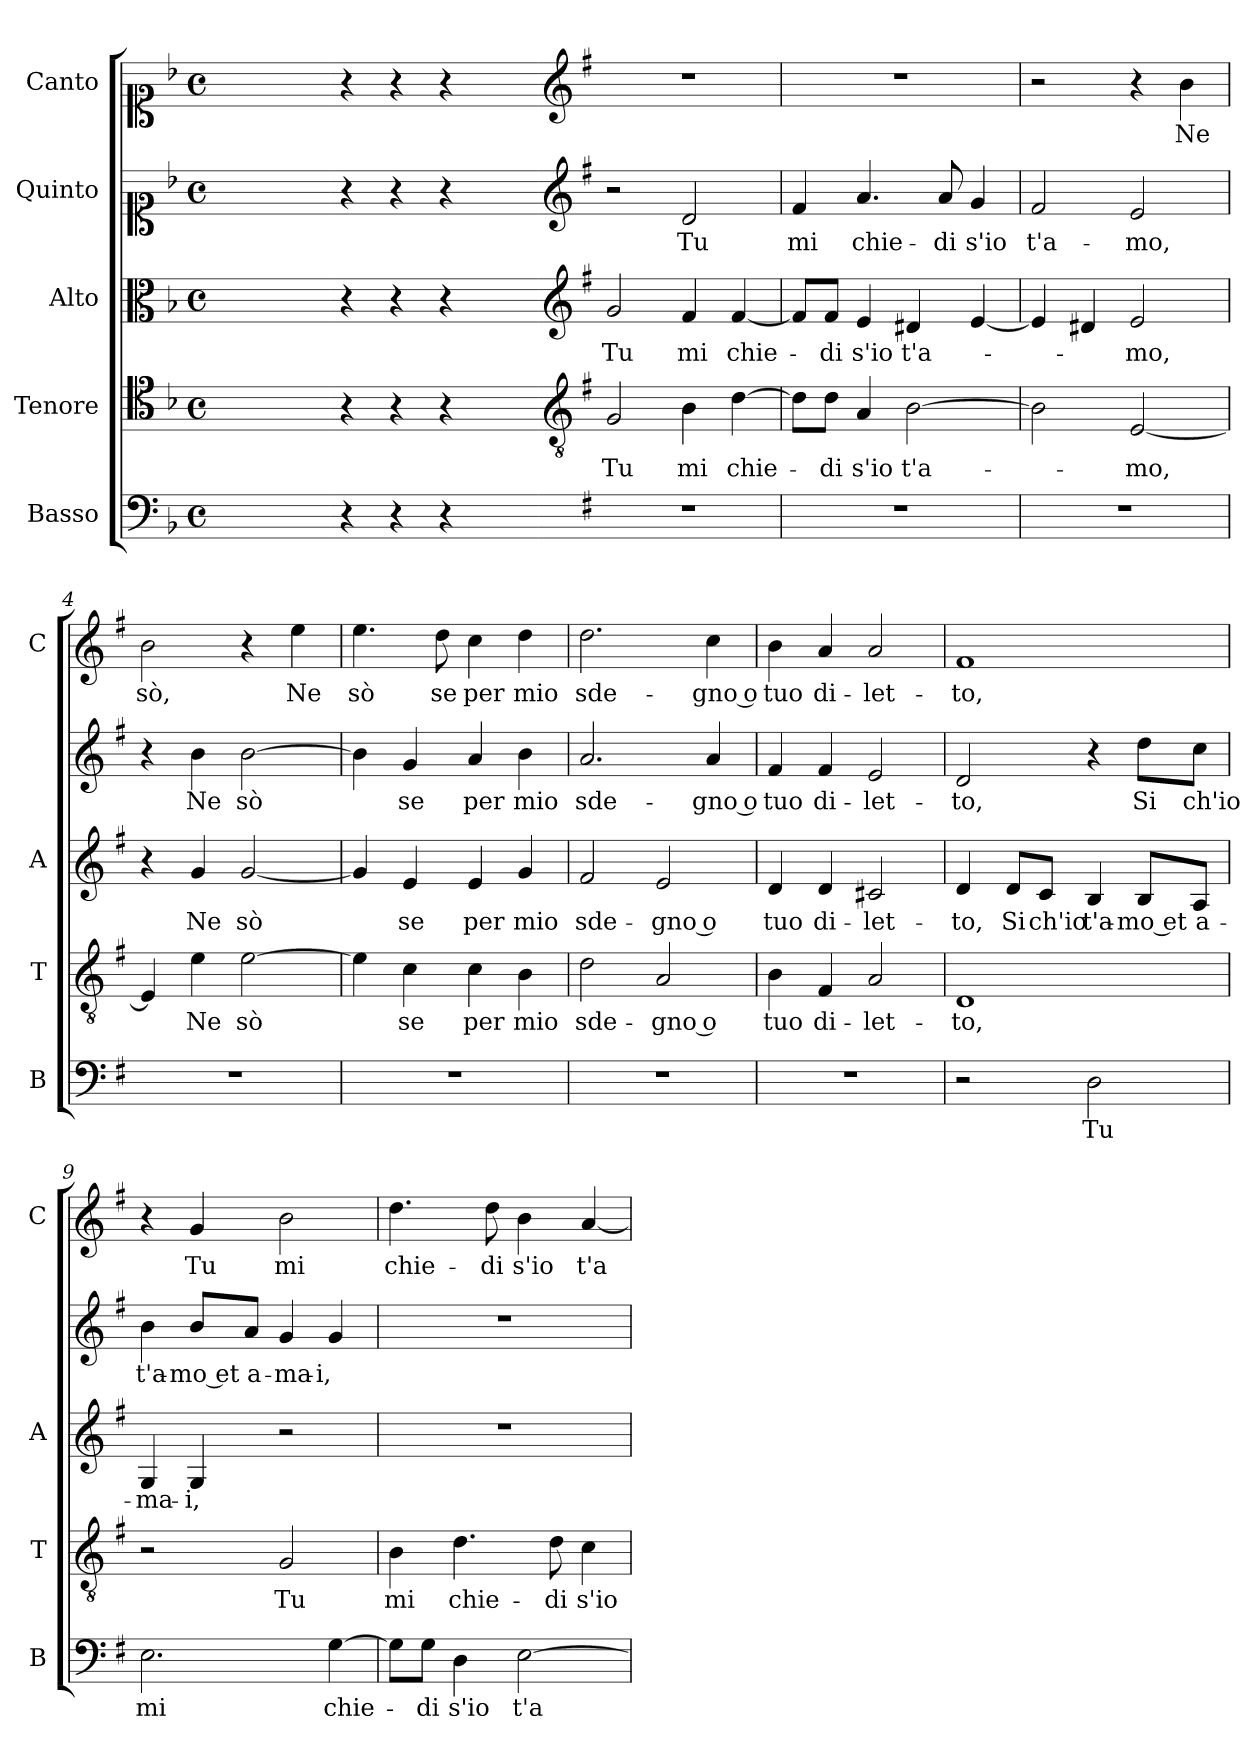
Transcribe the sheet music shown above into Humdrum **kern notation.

**kern	**text	**kern	**text	**kern	**text	**kern	**text	**kern	**text
*part5	*part5	*part4	*part4	*part3	*part3	*part2	*part2	*part1	*part1
*staff5	*staff5	*staff4	*staff4	*staff3	*staff3	*staff2	*staff2	*staff1	*staff1
*I"Basso	*	*I"Tenore	*	*I"Alto	*	*I"Quinto	*	*I"Canto	*
*I'B	*	*I'T	*	*I'A	*	*	*	*I'C	*
*clefF4	*	*clefC4	*	*clefC3	*	*clefC1	*	*clefC1	*
*k[b-]	*	*k[b-]	*	*k[b-]	*	*k[b-]	*	*k[b-]	*
*F:	*	*F:	*	*F:	*	*F:	*	*F:	*
*M4/4	*	*M4/4	*	*M4/4	*	*M4/4	*	*M4/4	*
*met(c)	*	*met(c)	*	*met(c)	*	*met(c)	*	*met(c)	*
=	=	=	=	=	=	=	=	=	=
1ryy	.	1ryy	.	1ryy	.	1ryy	.	1ryy	.
=1X-	=1X-	=1X-	=1X-	=1X-	=1X-	=1X-	=1X-	=1X-	=1X-
4r	.	4r	.	4r	.	4r	.	4r	.
4r	.	4r	.	4r	.	4r	.	4r	.
4r	.	4r	.	4r	.	4r	.	4r	.
4ryy	.	4ryy	.	4ryy	.	4ryy	.	4ryy	.
=1-	=1-	=1-	=1-	=1-	=1-	=1-	=1-	=1-	=1-
*	*	*clefGv2	*	*clefG2	*	*clefG2	*	*clefG2	*
*k[f#]	*	*k[f#]	*	*k[f#]	*	*k[f#]	*	*k[f#]	*
*G:	*	*G:	*	*G:	*	*G:	*	*G:	*
!	!	!	!LO:LY:b	!	!LO:LY:b	!	!	!	!
1r	.	2G/	Tu	2g/	Tu	2r	.	1r	.
!	!	!	!LO:LY:b	!	!LO:LY:b	!	!LO:LY:b	!	!
.	.	4B\	mi	4f#/	mi	2d/	Tu	.	.
!	!	!	!LO:LY:b	!	!LO:LY:b	!	!	!	!
.	.	[4d\	chie-	[4f#/	chie-	.	.	.	.
=2	=2	=2	=2	=2	=2	=2	=2	=2	=2
!	!	!	!	!	!	!	!LO:LY:b	!	!
1r	.	8d\L]	.	8f#/L]	.	4f#/	mi	1r	.
!	!	!	!LO:LY:b	!	!LO:LY:b	!	!	!	!
.	.	8d\J	-di	8f#/J	-di	.	.	.	.
!	!	!	!LO:LY:b	!	!LO:LY:b	!	!LO:LY:b	!	!
.	.	4A/	s'io	4e/	s'io	4.a/	chie-	.	.
!	!	!	!LO:LY:b	!	!LO:LY:b	!	!	!	!
.	.	[2B\	t'a-	4d#X/	t'a-	.	.	.	.
!	!	!	!	!	!	!	!LO:LY:b	!	!
.	.	.	.	.	.	8a/	-di	.	.
!	!	!	!	!	!	!	!LO:LY:b	!	!
.	.	.	.	[4e/	.	4g/	s'io	.	.
=3	=3	=3	=3	=3	=3	=3	=3	=3	=3
!	!	!	!	!	!	!	!LO:LY:b	!	!
1r	.	2B\]	.	4e/]	.	2f#/	t'a-	2r	.
.	.	.	.	4d#X/	.	.	.	.	.
!	!	!	!LO:LY:b	!	!LO:LY:b	!	!LO:LY:b	!	!
.	.	[2E/	-mo,	2e/	-mo,	2e/	-mo,	4r	.
!	!	!	!	!	!	!	!	!	!LO:LY:b
.	.	.	.	.	.	.	.	4b\	Ne
=4	=4	=4	=4	=4	=4	=4	=4	=4	=4
!	!	!	!	!	!	!	!	!	!LO:LY:b
1r	.	4E/]	.	4r	.	4r	.	2b\	sò,
!	!	!	!LO:LY:b	!	!LO:LY:b	!	!LO:LY:b	!	!
.	.	4e\	Ne	4g/	Ne	4b\	Ne	.	.
!	!	!	!LO:LY:b	!	!LO:LY:b	!	!LO:LY:b	!	!
.	.	[2e\	sò	[2g/	sò	[2b\	sò	4r	.
!	!	!	!	!	!	!	!	!	!LO:LY:b
.	.	.	.	.	.	.	.	4ee\	Ne
=5	=5	=5	=5	=5	=5	=5	=5	=5	=5
!	!	!	!	!	!	!	!	!	!LO:LY:b
1r	.	4e\]	.	4g/]	.	4b\]	.	4.ee\	sò
!	!	!	!LO:LY:b	!	!LO:LY:b	!	!LO:LY:b	!	!
.	.	4c\	se	4e/	se	4g/	se	.	.
!	!	!	!	!	!	!	!	!	!LO:LY:b
.	.	.	.	.	.	.	.	8dd\	se
!	!	!	!LO:LY:b	!	!LO:LY:b	!	!LO:LY:b	!	!LO:LY:b
.	.	4c\	per	4e/	per	4a/	per	4cc\	per
!	!	!	!LO:LY:b	!	!LO:LY:b	!	!LO:LY:b	!	!LO:LY:b
.	.	4B\	mio	4g/	mio	4b\	mio	4dd\	mio
=6	=6	=6	=6	=6	=6	=6	=6	=6	=6
!	!	!	!LO:LY:b	!	!LO:LY:b	!	!LO:LY:b	!	!LO:LY:b
1r	.	2d\	sde-	2f#/	sde-	2.a/	sde-	2.dd\	sde-
!	!	!	!LO:LY:b	!	!LO:LY:b	!	!	!	!
.	.	2A/	-gno o	2e/	-gno o	.	.	.	.
!	!	!	!	!	!	!	!LO:LY:b	!	!LO:LY:b
.	.	.	.	.	.	4a/	-gno o	4cc\	-gno o
!!LO:LB:g=z
=7	=7	=7	=7	=7	=7	=7	=7	=7	=7
!	!	!	!LO:LY:b	!	!LO:LY:b	!	!LO:LY:b	!	!LO:LY:b
1r	.	4B\	tuo	4d/	tuo	4f#/	tuo	4b\	tuo
!	!	!	!LO:LY:b	!	!LO:LY:b	!	!LO:LY:b	!	!LO:LY:b
.	.	4F#/	di-	4d/	di-	4f#/	di-	4a/	di-
!	!	!	!LO:LY:b	!	!LO:LY:b	!	!LO:LY:b	!	!LO:LY:b
.	.	2A/	-let-	2c#X/	-let-	2e/	-let-	2a/	-let-
=8	=8	=8	=8	=8	=8	=8	=8	=8	=8
!	!	!	!LO:LY:b	!	!LO:LY:b	!	!LO:LY:b	!	!LO:LY:b
2r	.	1D	-to,	4d/	-to,	2d/	-to,	1f#	-to,
!	!	!	!	!	!LO:LY:b	!	!	!	!
.	.	.	.	8d/L	Si	.	.	.	.
!	!	!	!	!	!LO:LY:b	!	!	!	!
.	.	.	.	8c/J	ch'io	.	.	.	.
!	!LO:LY:b	!	!	!	!LO:LY:b	!	!	!	!
2D\	Tu	.	.	4B/	t'a-	4r	.	.	.
!	!	!	!	!	!LO:LY:b	!	!LO:LY:b	!	!
.	.	.	.	8B/L	-mo et	8dd\L	Si	.	.
!	!	!	!	!	!LO:LY:b	!	!LO:LY:b	!	!
.	.	.	.	8A/J	a-	8cc\J	ch'io	.	.
=9	=9	=9	=9	=9	=9	=9	=9	=9	=9
!	!LO:LY:b	!	!	!	!LO:LY:b	!	!LO:LY:b	!	!
2.E\	mi	2r	.	4G/	-ma-	4b\	t'a-	4r	.
!	!	!	!	!	!LO:LY:b	!	!LO:LY:b	!	!LO:LY:b
.	.	.	.	4G/	-i,	8b/L	-mo et	4g/	Tu
!	!	!	!	!	!	!	!LO:LY:b	!	!
.	.	.	.	.	.	8a/J	a-	.	.
!	!	!	!LO:LY:b	!	!	!	!LO:LY:b	!	!LO:LY:b
.	.	2G/	Tu	2r	.	4g/	-ma-	2b\	mi
!	!LO:LY:b	!	!	!	!	!	!LO:LY:b	!	!
[4G\	chie-	.	.	.	.	4g/	-i,	.	.
=10	=10	=10	=10	=10	=10	=10	=10	=10	=10
!	!	!	!LO:LY:b	!	!	!	!	!	!LO:LY:b
8G\L]	.	4B\	mi	1r	.	1r	.	4.dd\	chie-
!	!LO:LY:b	!	!	!	!	!	!	!	!
8G\J	-di	.	.	.	.	.	.	.	.
!	!LO:LY:b	!	!LO:LY:b	!	!	!	!	!	!
4D\	s'io	4.d\	chie-	.	.	.	.	.	.
!	!	!	!	!	!	!	!	!	!LO:LY:b
.	.	.	.	.	.	.	.	8dd\	-di
!	!LO:LY:b	!	!	!	!	!	!	!	!LO:LY:b
[2E\	t'a-	.	.	.	.	.	.	4b\	s'io
!	!	!	!LO:LY:b	!	!	!	!	!	!
.	.	8d\	-di	.	.	.	.	.	.
!	!	!	!LO:LY:b	!	!	!	!	!	!LO:LY:b
.	.	4c\	s'io	.	.	.	.	[4a/	t'a-
=	=	=	=	=	=	=	=	=	=
*-	*-	*-	*-	*-	*-	*-	*-	*-	*-
